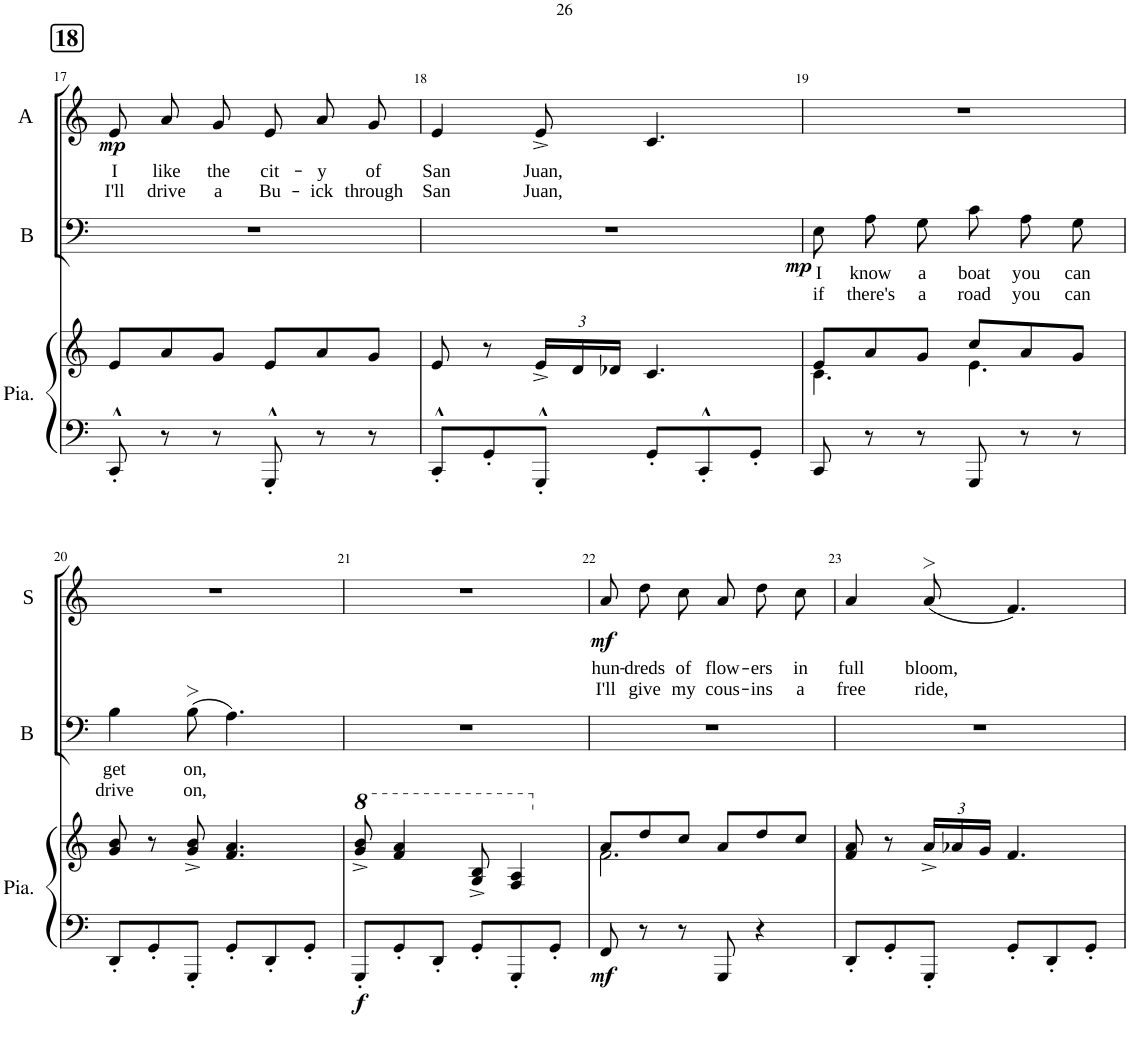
**kern	**kern	**dynam	**kern	**text	**text	**dynam	**kern	**text	**text	**dynam	**kern	**text	**text	**dynam
*part4	*part4	*part4	*part3	*part3	*part3	*part3	*part2	*part2	*part2	*part2	*part1	*part1	*part1	*part1
*staff5	*staff4	*staff4/5	*staff3	*staff3	*staff3	*staff3	*staff2	*staff2	*staff2	*staff2	*staff1	*staff1	*staff1	*staff1
*I"Piano	*	*	*I"Bass	*	*	*	*I"Alto	*	*	*	*I"Soprano	*	*	*
*I'Pia.	*	*	*I'B	*	*	*	*I'A	*	*	*	*I'S	*	*	*
!!LO:PB:g=z
*clefF4	*clefG2	*	*clefF4	*	*	*	*clefG2	*	*	*	*clefG2	*	*	*
*k[]	*k[]	*	*k[]	*	*	*	*k[]	*	*	*	*k[]	*	*	*
*M6/8	*M6/8	*	*M6/8	*	*	*	*M6/8	*	*	*	*M6/8	*	*	*
!!LO:REH:place=s1:a:B:cj:fs=14:t=18
=17	=17	=17	=17	=17	=17	=17	=17	=17	=17	=17	=17	=17	=17	=17
!	!	!	!	!	!	!	!	!LO:LY:b	!LO:LY:b	!LO:DY:b	!	!	!	!
8CC'^^/	8e/L	.	2.r	.	.	.	8e/L	I	I'll	mp	2.r	.	.	.
!	!	!	!	!	!	!	!	!LO:LY:b	!LO:LY:b	!	!	!	!	!
8r	8a/	.	.	.	.	.	8a/	like	drive	.	.	.	.	.
!	!	!	!	!	!	!	!	!LO:LY:b	!LO:LY:b	!	!	!	!	!
8r	8g/J	.	.	.	.	.	8g/J	the	a	.	.	.	.	.
!	!	!	!	!	!	!	!	!LO:LY:b	!LO:LY:b	!	!	!	!	!
8GGG'^^/	8e/L	.	.	.	.	.	8e/L	cit-	Bu-	.	.	.	.	.
!	!	!	!	!	!	!	!	!LO:LY:b	!LO:LY:b	!	!	!	!	!
8r	8a/	.	.	.	.	.	8a/	-y	-ick	.	.	.	.	.
!	!	!	!	!	!	!	!	!LO:LY:b	!LO:LY:b	!	!	!	!	!
8r	8g/J	.	.	.	.	.	8g/J	of	through	.	.	.	.	.
=18	=18	=18	=18	=18	=18	=18	=18	=18	=18	=18	=18	=18	=18	=18
!	!	!	!	!	!	!	!	!LO:LY:b	!LO:LY:b	!	!	!	!	!
8CC'^^/L	8e/	.	2.r	.	.	.	4e/	San	San	.	2.r	.	.	.
8GG'/	8r	.	.	.	.	.	.	.	.	.	.	.	.	.
*	*Xbrackettup	*	*	*	*	*	*	*	*	*	*	*	*	*
!	!	!	!	!	!	!	!	!LO:LY:b	!LO:LY:b	!	!	!	!	!
8GGG'^^/J	24e^/LL	.	.	.	.	.	8e^/	Juan,	Juan,	.	.	.	.	.
.	24d/	.	.	.	.	.	.	.	.	.	.	.	.	.
.	24d-X/JJ	.	.	.	.	.	.	.	.	.	.	.	.	.
8GG'/L	4.c/	.	.	.	.	.	4.c/	.	.	.	.	.	.	.
8CC'^^/	.	.	.	.	.	.	.	.	.	.	.	.	.	.
8GG'/J	.	.	.	.	.	.	.	.	.	.	.	.	.	.
=19	=19	=19	=19	=19	=19	=19	=19	=19	=19	=19	=19	=19	=19	=19
*	*^	*	*	*	*	*	*	*	*	*	*	*	*	*
!	!	!	!	!	!LO:LY:b	!LO:LY:b	!LO:DY:b	!	!	!	!	!	!	!	!
8CC/	8e/L	4.c\	.	8E\L	I	if	mp	2.r	.	.	.	2.r	.	.	.
!	!	!	!	!	!LO:LY:b	!LO:LY:b	!	!	!	!	!	!	!	!	!
8r	8a/	.	.	8A\	know	there's	.	.	.	.	.	.	.	.	.
!	!	!	!	!	!LO:LY:b	!LO:LY:b	!	!	!	!	!	!	!	!	!
8r	8g/J	.	.	8G\J	a	a	.	.	.	.	.	.	.	.	.
!	!	!	!	!	!LO:LY:b	!LO:LY:b	!	!	!	!	!	!	!	!	!
8GGG/	8cc/L	4.e\	.	8c\L	boat	road	.	.	.	.	.	.	.	.	.
!	!	!	!	!	!LO:LY:b	!LO:LY:b	!	!	!	!	!	!	!	!	!
8r	8a/	.	.	8A\	you	you	.	.	.	.	.	.	.	.	.
!	!	!	!	!	!LO:LY:b	!LO:LY:b	!	!	!	!	!	!	!	!	!
8r	8g/J	.	.	8G\J	can	can	.	.	.	.	.	.	.	.	.
*	*v	*v	*	*	*	*	*	*	*	*	*	*	*	*	*
!!LO:LB:g=z
=20	=20	=20	=20	=20	=20	=20	=20	=20	=20	=20	=20	=20	=20	=20
!	!	!	!	!LO:LY:b	!LO:LY:b	!	!	!	!	!	!	!	!	!
8DD'/L	8g/ 8b/	.	4B\	get	drive	.	2.r	.	.	.	2.r	.	.	.
8GG'/	8r	.	.	.	.	.	.	.	.	.	.	.	.	.
!	!	!	!	!LO:LY:b	!LO:LY:b	!	!	!	!	!	!	!	!	!
8GGG'/J	8g/^ 8b/^	.	(8B>\	on,	on,	.	.	.	.	.	.	.	.	.
8GG'/L	4.f/ 4.a/	.	4.A\)	.	.	.	.	.	.	.	.	.	.	.
8DD'/	.	.	.	.	.	.	.	.	.	.	.	.	.	.
8GG'/J	.	.	.	.	.	.	.	.	.	.	.	.	.	.
=21	=21	=21	=21	=21	=21	=21	=21	=21	=21	=21	=21	=21	=21	=21
*	*8va	*	*	*	*	*	*	*	*	*	*	*	*	*
!	!	!LO:DY:b=2	!	!	!	!	!	!	!	!	!	!	!	!
8GGG'/L	8gg/^ 8bb/^	f	2.r	.	.	.	2.r	.	.	.	2.r	.	.	.
8GG'/	4ff/ 4aa/	.	.	.	.	.	.	.	.	.	.	.	.	.
8DD'/J	.	.	.	.	.	.	.	.	.	.	.	.	.	.
8GG'/L	8g/^ 8b/^	.	.	.	.	.	.	.	.	.	.	.	.	.
8GGG'/	4f/ 4a/	.	.	.	.	.	.	.	.	.	.	.	.	.
8GG'/J	.	.	.	.	.	.	.	.	.	.	.	.	.	.
=22	=22	=22	=22	=22	=22	=22	=22	=22	=22	=22	=22	=22	=22	=22
*	*X8va	*	*	*	*	*	*	*	*	*	*	*	*	*
*	*^	*	*	*	*	*	*	*	*	*	*	*	*	*
!	!	!	!LO:DY:b=2	!	!	!	!	!	!	!	!	!	!LO:LY:b	!LO:LY:b	!LO:DY:b
8FF/	8a/L	2.f\	mf	2.r	.	.	.	2.r	.	.	.	8a\L	hun-	I'll	mf
!	!	!	!	!	!	!	!	!	!	!	!	!	!LO:LY:b	!LO:LY:b	!
8r	8dd/	.	.	.	.	.	.	.	.	.	.	8dd\	-dreds	give	.
!	!	!	!	!	!	!	!	!	!	!	!	!	!LO:LY:b	!LO:LY:b	!
8r	8cc/J	.	.	.	.	.	.	.	.	.	.	8cc\J	of	my	.
!	!	!	!	!	!	!	!	!	!	!	!	!	!LO:LY:b	!LO:LY:b	!
8GGG/	8a/L	.	.	.	.	.	.	.	.	.	.	8a\L	flow-	cous-	.
!	!	!	!	!	!	!	!	!	!	!	!	!	!LO:LY:b	!LO:LY:b	!
4r	8dd/	.	.	.	.	.	.	.	.	.	.	8dd\	-ers	-ins	.
!	!	!	!	!	!	!	!	!	!	!	!	!	!LO:LY:b	!LO:LY:b	!
.	8cc/J	.	.	.	.	.	.	.	.	.	.	8cc\J	in	a	.
*	*v	*v	*	*	*	*	*	*	*	*	*	*	*	*	*
=23	=23	=23	=23	=23	=23	=23	=23	=23	=23	=23	=23	=23	=23	=23
!	!	!	!	!	!	!	!	!	!	!	!	!LO:LY:b	!LO:LY:b	!
8DD'/L	8f/ 8a/	.	2.r	.	.	.	2.r	.	.	.	4a/	full	free	.
8GG'/	8r	.	.	.	.	.	.	.	.	.	.	.	.	.
!	!	!	!	!	!	!	!	!	!	!	!	!LO:LY:b	!LO:LY:b	!
8GGG'/J	24a^/LL	.	.	.	.	.	.	.	.	.	(8a>/	bloom,	ride,	.
.	24a-X/	.	.	.	.	.	.	.	.	.	.	.	.	.
.	24g/JJ	.	.	.	.	.	.	.	.	.	.	.	.	.
8GG'/L	4.f/	.	.	.	.	.	.	.	.	.	4.f/)	.	.	.
8DD'/	.	.	.	.	.	.	.	.	.	.	.	.	.	.
8GG'/J	.	.	.	.	.	.	.	.	.	.	.	.	.	.
=	=	=	=	=	=	=	=	=	=	=	=	=	=	=
*-	*-	*-	*-	*-	*-	*-	*-	*-	*-	*-	*-	*-	*-	*-
